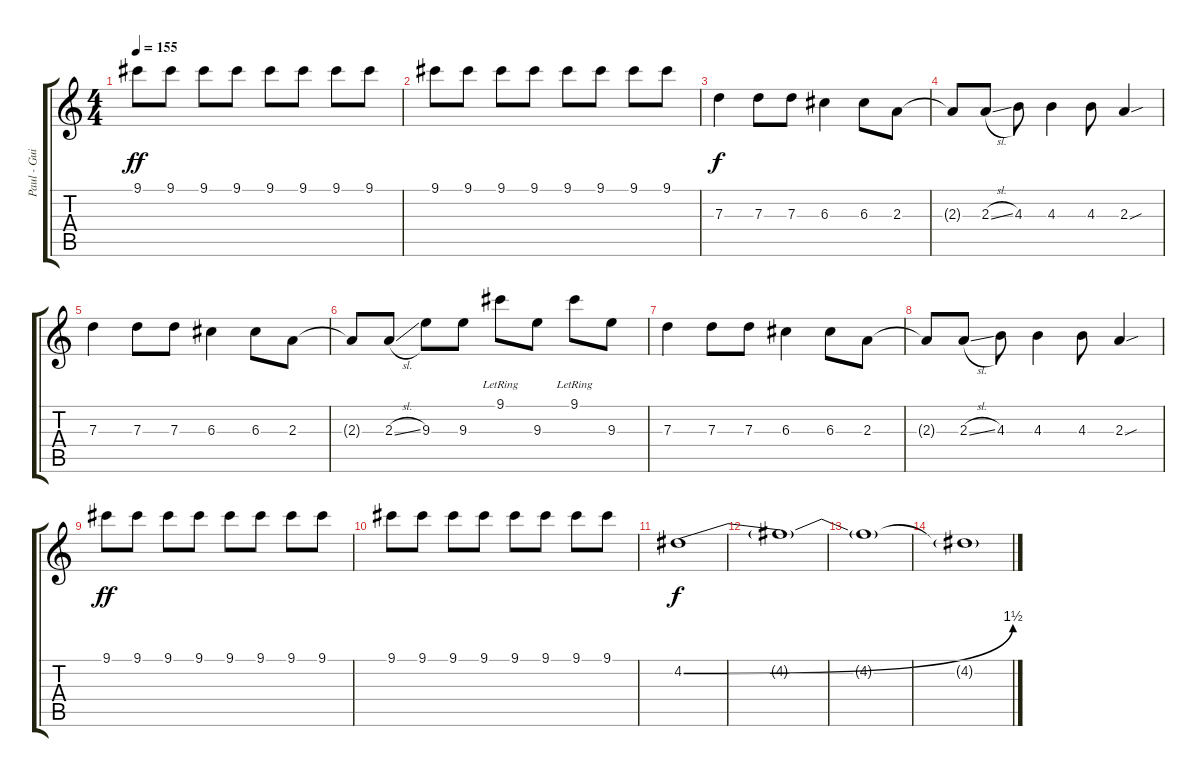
\track ("Paul - Guitar" "Paul - Gui") {instrument distortionguitar}
\staff {score tabs}
\tuning (E4 B3 G3 D3 A2 E2) {hide}
\ts (4 4)
\tempo 155
\clef g2
\ks c
9.1.8{dy ff} 9.1.8 9.1.8 9.1.8 9.1.8 9.1.8 9.1.8 9.1.8 |
9.1.8 9.1.8 9.1.8 9.1.8 9.1.8 9.1.8 9.1.8 9.1.8 |
7.3.4{dy f} 7.3.8 7.3.8 6.3.4 6.3.8 2.3.8 |
2.3{t}.8 2.3{sl}.8 4.3.8 4.3.4 4.3.8 2.3{sou}.4 |
7.3.4 7.3.8 7.3.8 6.3.4 6.3.8 2.3.8 |
2.3{t}.8 2.3{sl}.8 9.3.8 9.3.8 9.1{lr}.8 9.3.8 9.1{lr}.8 9.3.8 |
7.3.4 7.3.8 7.3.8 6.3.4 6.3.8 2.3.8 |
2.3{t}.8 2.3{sl}.8 4.3.8 4.3.4 4.3.8 2.3{sou}.4 |
9.1.8{dy ff} 9.1.8 9.1.8 9.1.8 9.1.8 9.1.8 9.1.8 9.1.8 |
9.1.8 9.1.8 9.1.8 9.1.8 9.1.8 9.1.8 9.1.8 9.1.8 |
4.2{be (bend 0 0 60 6)}.1{dy f} |
4.2{t}.1 |
4.2{t}.1 |
4.2{t}.1
